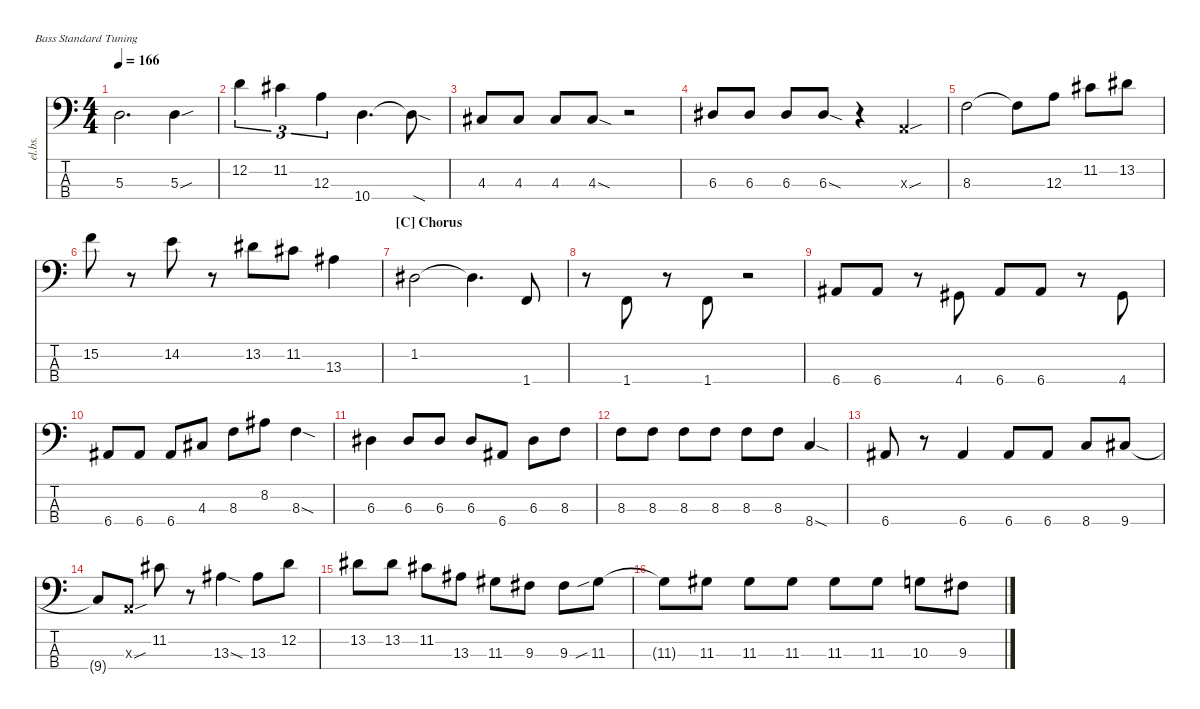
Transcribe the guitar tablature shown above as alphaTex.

\defaultSystemsLayout 4
\hideDynamics
\bracketExtendMode nobrackets
\track ("Electric Bass" "el.bs.") {mute instrument electricbassfinger}
\staff {score tabs}
\tuning (G2 D2 A1 E1)
\ts (4 4)
\tempo 166
\clef f4
\ks c
5.3.2{d dy mf beam Down} 5.3{sou}.4{beam Down} |
12.2.4{tu (3 2) beam Down} 11.2{acc #}.4{tu (3 2) beam Down} 12.3.4{tu (3 2) beam Down} 10.4.4{d beam Down} 10.4{sod t}.8{beam Down} |
4.3{acc #}.8{beam Up} 4.3{acc #}.8{beam Up} 4.3{acc #}.8{beam Up} 4.3{sod acc #}.8{beam Up} r.2{beam Down} |
6.3{acc #}.8{beam Up} 6.3{acc #}.8{beam Up} 6.3{acc #}.8{beam Up} 6.3{sod acc #}.8{beam Up} r.4{beam Down} 0.3{sou x}.4{beam Up} |
8.3.2{beam Down} 8.3{t}.8{beam Down} 12.3.8{beam Down} 11.2{acc #}.8{beam Down} 13.2{acc #}.8{beam Down} |
15.2.8{beam Down} r.8{beam Down} 14.2.8{beam Down} r.8{beam Down} 13.2{acc #}.8{beam Down} 11.2{acc #}.8{beam Down} 13.3{acc #}.4{beam Down} |
\section ("C" "Chorus")
1.2{acc #}.2{beam Down} 1.2{t acc #}.4{d beam Down} 1.4.8{beam Up} |
r.8{beam Down} 1.4.8{beam Up} r.8{beam Down} 1.4.8{beam Up} r.2{beam Down} |
6.4{acc #}.8{beam Up} 6.4{acc #}.8{beam Up} r.8{beam Down} 4.4{acc #}.8{beam Up} 6.4{acc #}.8{beam Up} 6.4{acc #}.8{beam Up} r.8{beam Down} 4.4{acc #}.8{beam Up} |
6.4{acc #}.8{beam Up} 6.4{acc #}.8{beam Up} 6.4{acc #}.8{beam Up} 4.3{acc #}.8{beam Up} 8.3.8{beam Down} 8.2{acc #}.8{beam Down} 8.3{sod}.4{beam Down} |
6.3{acc #}.4{beam Down} 6.3{acc #}.8{beam Up} 6.3{acc #}.8{beam Up} 6.3{acc #}.8{beam Up} 6.4{acc #}.8{beam Up} 6.3{acc #}.8{beam Down} 8.3.8{beam Down} |
8.3.8{beam Down} 8.3.8{beam Down} 8.3.8{beam Down} 8.3.8{beam Down} 8.3.8{beam Down} 8.3.8{beam Down} 8.4{sod}.4{beam Up} |
6.4{acc #}.8{beam Up} r.8{beam Down} 6.4{acc #}.4{beam Up} 6.4{acc #}.8{beam Up} 6.4{acc #}.8{beam Up} 8.4.8{beam Up} 9.4{acc #}.8{beam Up} |
9.4{t acc #}.8{beam Up} 0.3{sou x}.8{beam Up} 11.2{acc #}.8{beam Down} r.8{beam Down} 13.3{sod acc #}.4{beam Down} 13.3{acc #}.8{beam Down} 12.2.8{beam Down} |
13.2{acc #}.8{beam Down} 13.2{acc #}.8{beam Down} 11.2{acc #}.8{beam Down} 13.3{acc #}.8{beam Down} 11.3{acc #}.8{beam Down} 9.3{acc #}.8{beam Down} 9.3{acc #}.8{beam Down} 11.3{sib acc #}.8{beam Down} |
11.3{t acc #}.8{beam Down} 11.3{acc #}.8{beam Down} 11.3{acc #}.8{beam Down} 11.3{acc #}.8{beam Down} 11.3{acc #}.8{beam Down} 11.3{acc #}.8{beam Down} 10.3.8{beam Down} 9.3{acc #}.8{beam Down}
